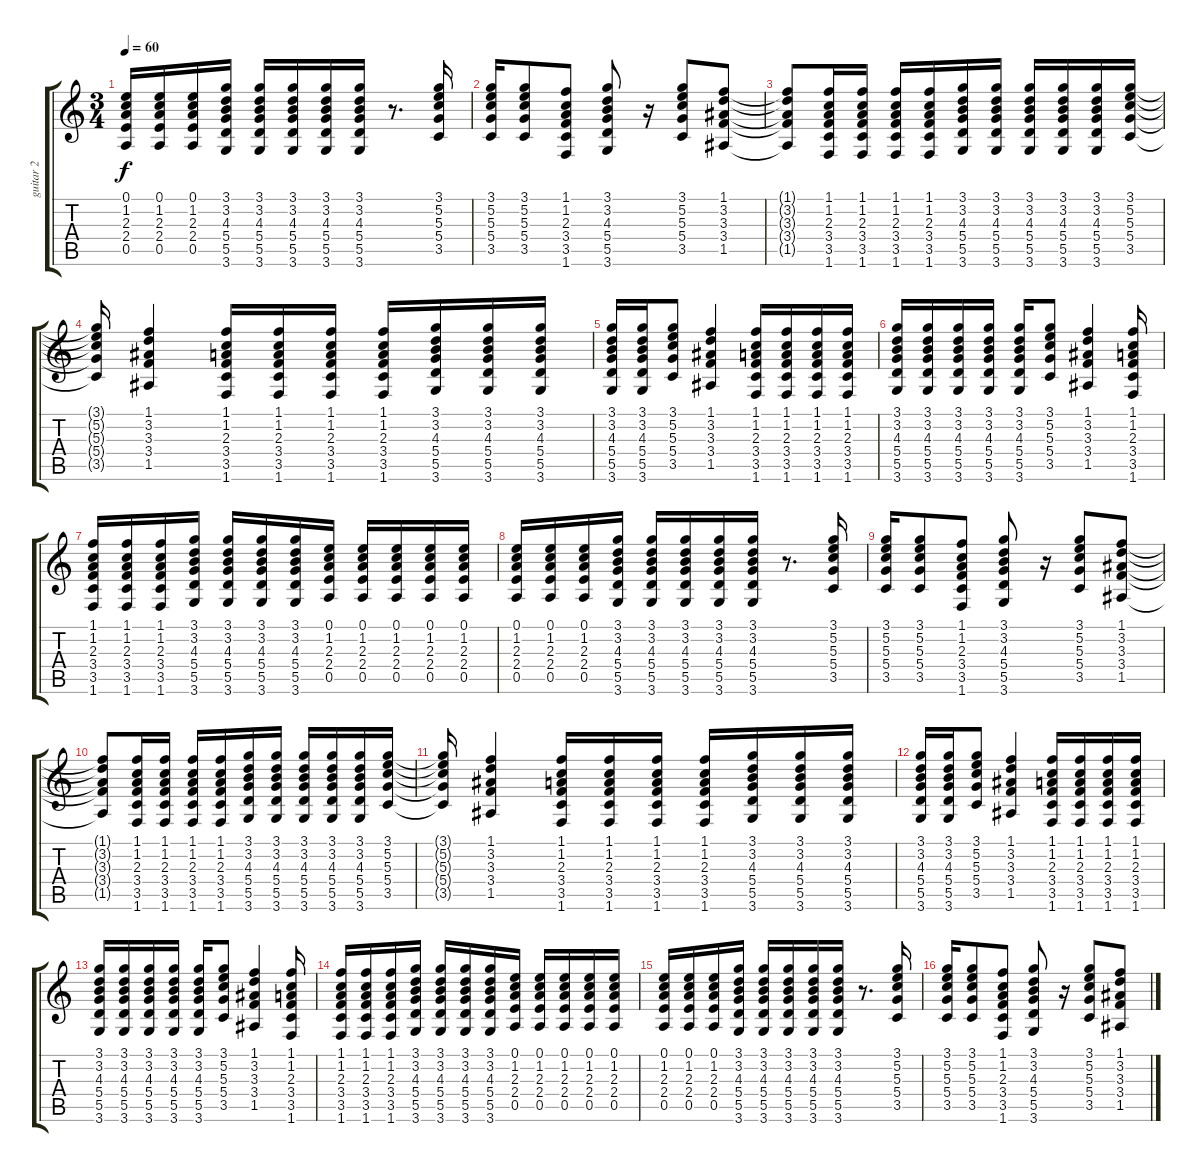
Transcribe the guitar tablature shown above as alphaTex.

\track ("guitar 2" "guitar 2") {instrument distortionguitar}
\staff {score tabs}
\tuning (E4 B3 G3 D3 A2 E2) {hide}
\ts (3 4)
\tempo 60
\clef g2
\ks c
(0.1 1.2 2.3 2.4 0.5).16{dy f} (0.1 1.2 2.3 2.4 0.5).16 (0.1 1.2 2.3 2.4 0.5).16 (3.1 3.2 4.3 5.4 5.5 3.6).16 (3.1 3.2 4.3 5.4 5.5 3.6).16 (3.1 3.2 4.3 5.4 5.5 3.6).16 (3.1 3.2 4.3 5.4 5.5 3.6).16 (3.1 3.2 4.3 5.4 5.5 3.6).16 r.8{d} (3.1 5.2 5.3 5.4 3.5).16 |
(3.1 5.2 5.3 5.4 3.5).16 (3.1 5.2 5.3 5.4 3.5).8 (1.1 1.2 2.3 3.4 3.5 1.6).8 (3.1 3.2 4.3 5.4 5.5 3.6).8 r.16 (3.1 5.2 5.3 5.4 3.5).8 (1.1 3.2 3.3 3.4 1.5).8 |
(1.1{t} 3.2{t} 3.3{t} 3.4{t} 1.5{t}).8 (1.1 1.2 2.3 3.4 3.5 1.6).16 (1.1 1.2 2.3 3.4 3.5 1.6).16 (1.1 1.2 2.3 3.4 3.5 1.6).16 (1.1 1.2 2.3 3.4 3.5 1.6).16 (3.1 3.2 4.3 5.4 5.5 3.6).16 (3.1 3.2 4.3 5.4 5.5 3.6).16 (3.1 3.2 4.3 5.4 5.5 3.6).16 (3.1 3.2 4.3 5.4 5.5 3.6).16 (3.1 3.2 4.3 5.4 5.5 3.6).16 (3.1 5.2 5.3 5.4 3.5).16 |
(3.1{t} 5.2{t} 5.3{t} 5.4{t} 3.5{t}).16 (1.1 3.2 3.3 3.4 1.5).4 (1.1 1.2 2.3 3.4 3.5 1.6).16 (1.1 1.2 2.3 3.4 3.5 1.6).16 (1.1 1.2 2.3 3.4 3.5 1.6).16 (1.1 1.2 2.3 3.4 3.5 1.6).16 (3.1 3.2 4.3 5.4 5.5 3.6).16 (3.1 3.2 4.3 5.4 5.5 3.6).16 (3.1 3.2 4.3 5.4 5.5 3.6).16 |
(3.1 3.2 4.3 5.4 5.5 3.6).16 (3.1 3.2 4.3 5.4 5.5 3.6).16 (3.1 5.2 5.3 5.4 3.5).8 (1.1 3.2 3.3 3.4 1.5).4 (1.1 1.2 2.3 3.4 3.5 1.6).16 (1.1 1.2 2.3 3.4 3.5 1.6).16 (1.1 1.2 2.3 3.4 3.5 1.6).16 (1.1 1.2 2.3 3.4 3.5 1.6).16 |
(3.1 3.2 4.3 5.4 5.5 3.6).16 (3.1 3.2 4.3 5.4 5.5 3.6).16 (3.1 3.2 4.3 5.4 5.5 3.6).16 (3.1 3.2 4.3 5.4 5.5 3.6).16 (3.1 3.2 4.3 5.4 5.5 3.6).16 (3.1 5.2 5.3 5.4 3.5).8 (1.1 3.2 3.3 3.4 1.5).4 (1.1 1.2 2.3 3.4 3.5 1.6).16 |
(1.1 1.2 2.3 3.4 3.5 1.6).16 (1.1 1.2 2.3 3.4 3.5 1.6).16 (1.1 1.2 2.3 3.4 3.5 1.6).16 (3.1 3.2 4.3 5.4 5.5 3.6).16 (3.1 3.2 4.3 5.4 5.5 3.6).16 (3.1 3.2 4.3 5.4 5.5 3.6).16 (3.1 3.2 4.3 5.4 5.5 3.6).16 (0.1 1.2 2.3 2.4 0.5).16 (0.1 1.2 2.3 2.4 0.5).16 (0.1 1.2 2.3 2.4 0.5).16 (0.1 1.2 2.3 2.4 0.5).16 (0.1 1.2 2.3 2.4 0.5).16 |
(0.1 1.2 2.3 2.4 0.5).16 (0.1 1.2 2.3 2.4 0.5).16 (0.1 1.2 2.3 2.4 0.5).16 (3.1 3.2 4.3 5.4 5.5 3.6).16 (3.1 3.2 4.3 5.4 5.5 3.6).16 (3.1 3.2 4.3 5.4 5.5 3.6).16 (3.1 3.2 4.3 5.4 5.5 3.6).16 (3.1 3.2 4.3 5.4 5.5 3.6).16 r.8{d} (3.1 5.2 5.3 5.4 3.5).16 |
(3.1 5.2 5.3 5.4 3.5).16 (3.1 5.2 5.3 5.4 3.5).8 (1.1 1.2 2.3 3.4 3.5 1.6).8 (3.1 3.2 4.3 5.4 5.5 3.6).8 r.16 (3.1 5.2 5.3 5.4 3.5).8 (1.1 3.2 3.3 3.4 1.5).8 |
(1.1{t} 3.2{t} 3.3{t} 3.4{t} 1.5{t}).8 (1.1 1.2 2.3 3.4 3.5 1.6).16 (1.1 1.2 2.3 3.4 3.5 1.6).16 (1.1 1.2 2.3 3.4 3.5 1.6).16 (1.1 1.2 2.3 3.4 3.5 1.6).16 (3.1 3.2 4.3 5.4 5.5 3.6).16 (3.1 3.2 4.3 5.4 5.5 3.6).16 (3.1 3.2 4.3 5.4 5.5 3.6).16 (3.1 3.2 4.3 5.4 5.5 3.6).16 (3.1 3.2 4.3 5.4 5.5 3.6).16 (3.1 5.2 5.3 5.4 3.5).16 |
(3.1{t} 5.2{t} 5.3{t} 5.4{t} 3.5{t}).16 (1.1 3.2 3.3 3.4 1.5).4 (1.1 1.2 2.3 3.4 3.5 1.6).16 (1.1 1.2 2.3 3.4 3.5 1.6).16 (1.1 1.2 2.3 3.4 3.5 1.6).16 (1.1 1.2 2.3 3.4 3.5 1.6).16 (3.1 3.2 4.3 5.4 5.5 3.6).16 (3.1 3.2 4.3 5.4 5.5 3.6).16 (3.1 3.2 4.3 5.4 5.5 3.6).16 |
(3.1 3.2 4.3 5.4 5.5 3.6).16 (3.1 3.2 4.3 5.4 5.5 3.6).16 (3.1 5.2 5.3 5.4 3.5).8 (1.1 3.2 3.3 3.4 1.5).4 (1.1 1.2 2.3 3.4 3.5 1.6).16 (1.1 1.2 2.3 3.4 3.5 1.6).16 (1.1 1.2 2.3 3.4 3.5 1.6).16 (1.1 1.2 2.3 3.4 3.5 1.6).16 |
(3.1 3.2 4.3 5.4 5.5 3.6).16 (3.1 3.2 4.3 5.4 5.5 3.6).16 (3.1 3.2 4.3 5.4 5.5 3.6).16 (3.1 3.2 4.3 5.4 5.5 3.6).16 (3.1 3.2 4.3 5.4 5.5 3.6).16 (3.1 5.2 5.3 5.4 3.5).8 (1.1 3.2 3.3 3.4 1.5).4 (1.1 1.2 2.3 3.4 3.5 1.6).16 |
(1.1 1.2 2.3 3.4 3.5 1.6).16 (1.1 1.2 2.3 3.4 3.5 1.6).16 (1.1 1.2 2.3 3.4 3.5 1.6).16 (3.1 3.2 4.3 5.4 5.5 3.6).16 (3.1 3.2 4.3 5.4 5.5 3.6).16 (3.1 3.2 4.3 5.4 5.5 3.6).16 (3.1 3.2 4.3 5.4 5.5 3.6).16 (0.1 1.2 2.3 2.4 0.5).16 (0.1 1.2 2.3 2.4 0.5).16 (0.1 1.2 2.3 2.4 0.5).16 (0.1 1.2 2.3 2.4 0.5).16 (0.1 1.2 2.3 2.4 0.5).16 |
(0.1 1.2 2.3 2.4 0.5).16 (0.1 1.2 2.3 2.4 0.5).16 (0.1 1.2 2.3 2.4 0.5).16 (3.1 3.2 4.3 5.4 5.5 3.6).16 (3.1 3.2 4.3 5.4 5.5 3.6).16 (3.1 3.2 4.3 5.4 5.5 3.6).16 (3.1 3.2 4.3 5.4 5.5 3.6).16 (3.1 3.2 4.3 5.4 5.5 3.6).16 r.8{d} (3.1 5.2 5.3 5.4 3.5).16 |
(3.1 5.2 5.3 5.4 3.5).16 (3.1 5.2 5.3 5.4 3.5).8 (1.1 1.2 2.3 3.4 3.5 1.6).8 (3.1 3.2 4.3 5.4 5.5 3.6).8 r.16 (3.1 5.2 5.3 5.4 3.5).8 (1.1 3.2 3.3 3.4 1.5).8
